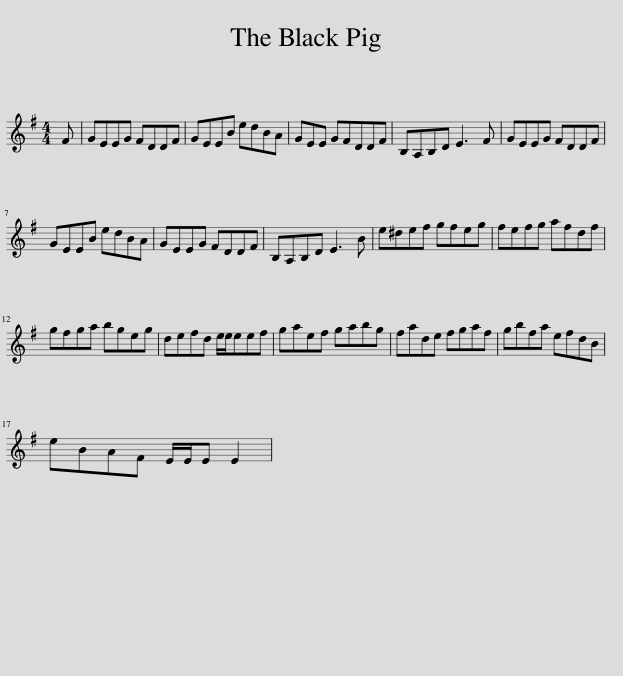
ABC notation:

X:1
L:1/8
M:4/4
I:linebreak $
K:Emin
V:1 treble
V:1
 F | GEEG FDDF | GEEB edBA | GEE GFDDF | B,A,B,D E3 F | %5
 GEEG FDDF |$ GEEB edBA | GEEG FDDF | B,A,B,D E3 B | e^def gfeg | %10
 fefg afdf |$ gfga bgeg | defd e/e/eef | gaef gabg | fade fgaf | %15
 gbfa efdB |$ eBAF E/E/E E2 | %17
